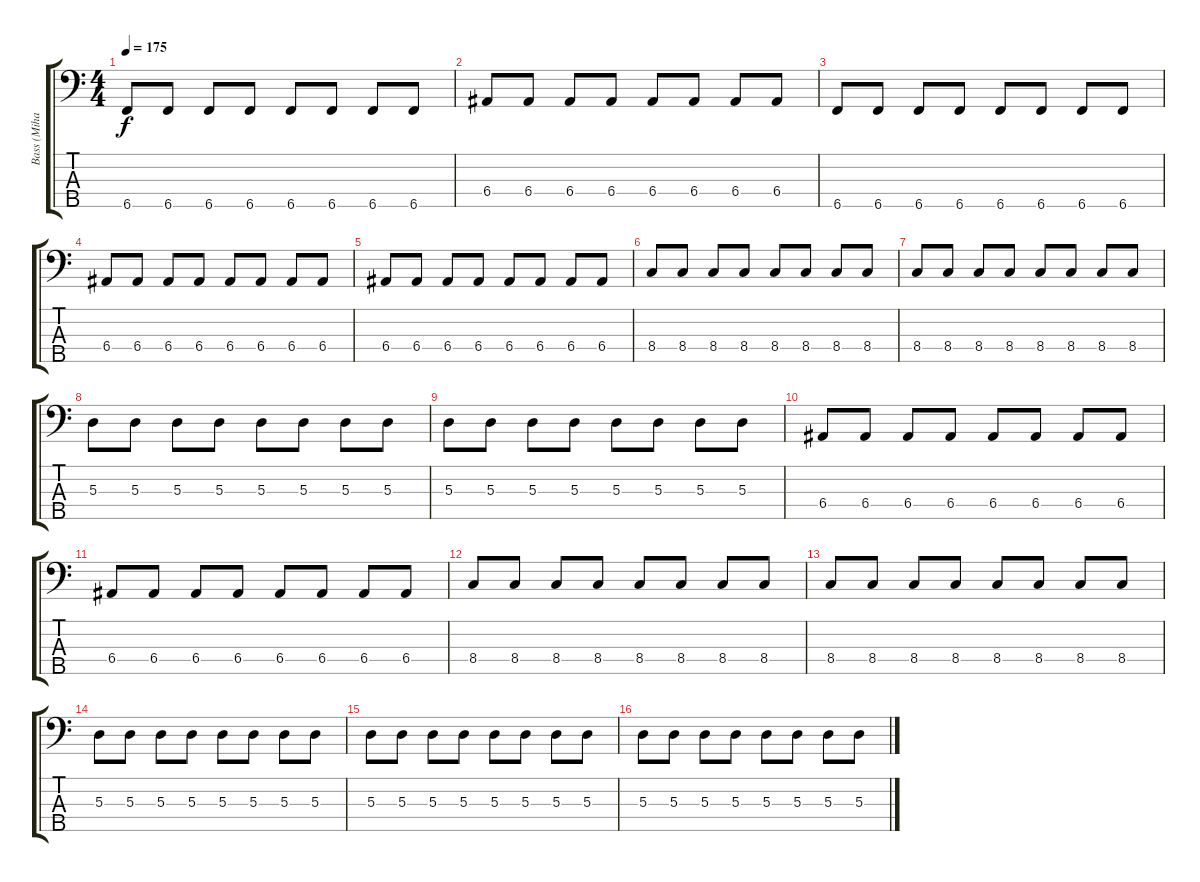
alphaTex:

\track ("Bass (Mihael Braèko)" "Bass (Miha") {instrument electricbassfinger}
\staff {score tabs}
\tuning (G2 D2 A1 E1 B0) {hide}
\ts (4 4)
\tempo 175
\clef f4
\ks c
6.5.8{dy f} 6.5.8 6.5.8 6.5.8 6.5.8 6.5.8 6.5.8 6.5.8 |
6.4.8 6.4.8 6.4.8 6.4.8 6.4.8 6.4.8 6.4.8 6.4.8 |
6.5.8 6.5.8 6.5.8 6.5.8 6.5.8 6.5.8 6.5.8 6.5.8 |
6.4.8 6.4.8 6.4.8 6.4.8 6.4.8 6.4.8 6.4.8 6.4.8 |
6.4.8 6.4.8 6.4.8 6.4.8 6.4.8 6.4.8 6.4.8 6.4.8 |
8.4.8 8.4.8 8.4.8 8.4.8 8.4.8 8.4.8 8.4.8 8.4.8 |
8.4.8 8.4.8 8.4.8 8.4.8 8.4.8 8.4.8 8.4.8 8.4.8 |
5.3.8 5.3.8 5.3.8 5.3.8 5.3.8 5.3.8 5.3.8 5.3.8 |
5.3.8 5.3.8 5.3.8 5.3.8 5.3.8 5.3.8 5.3.8 5.3.8 |
6.4.8 6.4.8 6.4.8 6.4.8 6.4.8 6.4.8 6.4.8 6.4.8 |
6.4.8 6.4.8 6.4.8 6.4.8 6.4.8 6.4.8 6.4.8 6.4.8 |
8.4.8 8.4.8 8.4.8 8.4.8 8.4.8 8.4.8 8.4.8 8.4.8 |
8.4.8 8.4.8 8.4.8 8.4.8 8.4.8 8.4.8 8.4.8 8.4.8 |
5.3.8 5.3.8 5.3.8 5.3.8 5.3.8 5.3.8 5.3.8 5.3.8 |
5.3.8 5.3.8 5.3.8 5.3.8 5.3.8 5.3.8 5.3.8 5.3.8 |
5.3.8 5.3.8 5.3.8 5.3.8 5.3.8 5.3.8 5.3.8 5.3.8
